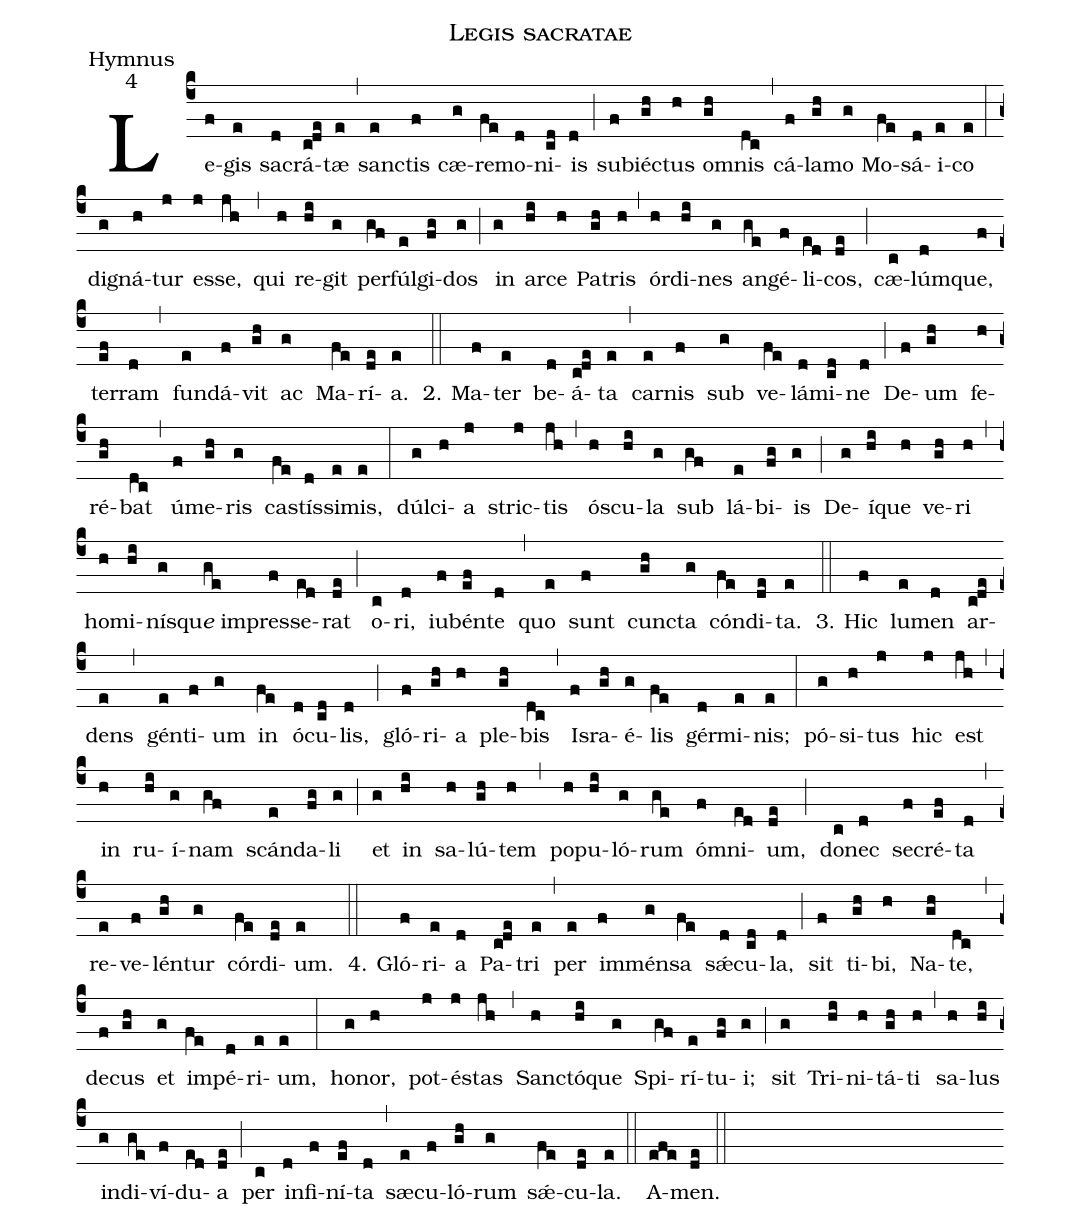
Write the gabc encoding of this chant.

name:Legis sacratae;
office-part:Hymnus;
mode:4;
%%
(c4) Le(f)gis(e) sa(d)crá(c!de)tæ(e) (,) sanc(e)tis(f) cæ(g)re(fe)mo(d)ni(cd)is(d) (;) sub(f)iéc(gh)tus(h) om(gh)nis(dc) (,) cá(f)la(gh)mo(g) Mo(fe)sá(d)i(e)co(e) (:) di(g)gná(h)tur(j) es(j)se,(jh) (,) qui(h) re(hi)git(g) per(gf)fúl(e)gi(fg)dos(g) (;) in(g) ar(hi)ce(h) Pa(gh)tris(h) (,) ór(h)di(hi)nes(g) an(ge)gé(f)li(ed)cos,(de) (;) cæ(c)lúm(d)que,(f) ter(ef)ram(d) (,) fun(e)dá(f)vit(gh) ac(g) Ma(fe)rí(de)a.(e) (::)

2. Ma(f)ter(e) be(d)á(c!de)ta(e) (,) car(e)nis(f) sub(g) ve(fe)lá(d)mi(cd)ne(d) (;) De(f)um(gh) fe(h)ré(gh)bat(dc) (,) ú(f)me(gh)ris(g) cas(fe)tís(d)si(e)mis,(e) (:) dúl(g)ci(h)a(j) stric(j)tis(jh) (,) ós(h)cu(hi)la(g) sub(gf) lá(e)bi(fg)is(g) (;) De(g)í(hi)que(h) ve(gh)ri(h) (,) ho(h)mi(hi)nís(g)qu<i>e</i> im(ge)pres(f)se(ed)rat(de) (;) o(c)ri,(d) iu(f)bén(ef)te(d) (,) quo(e) sunt(f) cunc(gh)ta(g) cón(fe)di(de)ta.(e) (::)

3. Hic(f) lu(e)men(d) ar(c!de)dens(e) (,) gén(e)ti(f)um(g) in(fe) ó(d)cu(cd)lis,(d) (;) gló(f)ri(gh)a(h) ple(gh)bis(dc) (,) Is(f)ra(gh)é(g)lis(fe) gér(d)mi(e)nis;(e) (:) pó(g)si(h)tus(j) hic(j) est(jh) (,) in(h) ru(hi)í(g)nam(gf) scán(e)da(fg)li(g) (;) et(g) in(hi) sa(h)lú(gh)tem(h) (,) po(h)pu(hi)ló(g)rum(ge) óm(f)ni(ed)um,(de) (;) do(c)nec(d) se(f)cré(ef)ta(d) (,) re(e)ve(f)lén(gh)tur(g) cór(fe)di(de)um.(e) (::)

4. Gló(f)ri(e)a(d) Pa(c!de)tri(e) (,) per(e) im(f)mén(g)sa(fe) sǽ(d)cu(cd)la,(d) (;) sit(f) ti(gh)bi,(h) Na(gh)te,(dc) (,) de(f)cus(gh) et(g) im(fe)pé(d)ri(e)um,(e) (:) ho(g)nor,(h) pot(j)és(j)tas(jh) (,) Sanc(h)tó(hi)que(g) Spi(gf)rí(e)tu(fg)i;(g) (;) sit(g) Tri(hi)ni(h)tá(gh)ti(h) (,) sa(h)lus(hi) in(g)di(ge)ví(f)du(ed)a(de) (;) per(c) in(d)fi(f)ní(ef)ta(d) (,) sæ(e)cu(f)ló(gh)rum(g) sǽ(fe)cu(de)la.(e) (::) A(efe)men.(de) (::)
